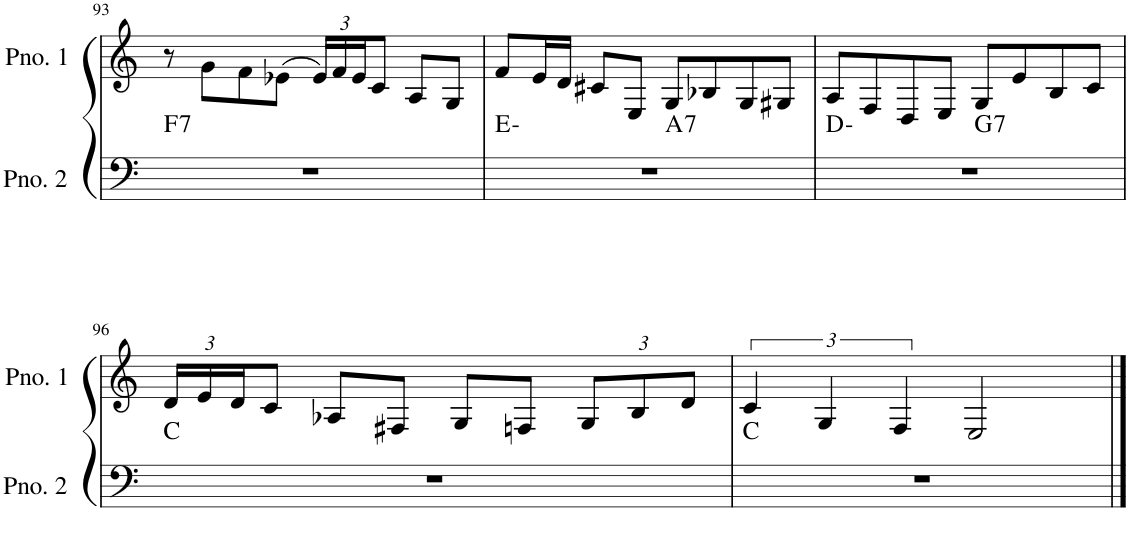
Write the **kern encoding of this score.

**kern	**harte	**kern
*part2	*part2	*part1
*staff2	*	*staff1
*I"ピアノ 2	*	*I"ピアノ 1
!!LO:PB:g=z
*clefF4	*	*clefG2
*k[]	*	*k[]
*M4/4	*	*M4/4
=93	=93	=93
!	!LO:H:kt=7	!
1r	F:7	8r
.	.	8g\L
.	.	8f\
.	.	(8e-X\J
*	*	*Xbrackettup
.	.	24e-/LL)
.	.	24f/
.	.	24e-/J
.	.	8c/J
.	.	8A/L
.	.	8G/J
=94	=94	=94
*^	*	*
1r	2ryy	E:min	8f/L
.	.	.	16e/L
.	.	.	16d/JJ
.	.	.	8c#X/L
.	.	.	8E/J
!	!	!LO:H:kt=7	!
.	2ryy	A:7	8G/L
.	.	.	8B-X/
.	.	.	8G/
.	.	.	8G#X/J
=95	=95	=95	=95
1r	2ryy	D:min	8A/L
.	.	.	8F/
.	.	.	8D/
.	.	.	8E/J
!	!	!LO:H:kt=7	!
.	2ryy	G:7	8G/L
.	.	.	8e/
.	.	.	8B/
.	.	.	8c/J
*v	*v	*	*
!!LO:LB:g=z
=96	=96	=96
1r	C:maj	24d/LL
.	.	24e/
.	.	24d/J
.	.	8c/J
.	.	8A-X/L
.	.	8F#X/J
.	.	8G/L
.	.	8Fn/J
.	.	12G/L
.	.	12B/
.	.	12d/J
=97	=97	=97
*	*	*brackettup
1r	C:maj	6c/
.	.	6G/
.	.	6F/
.	.	2E/
==	==	==
*-	*-	*-
